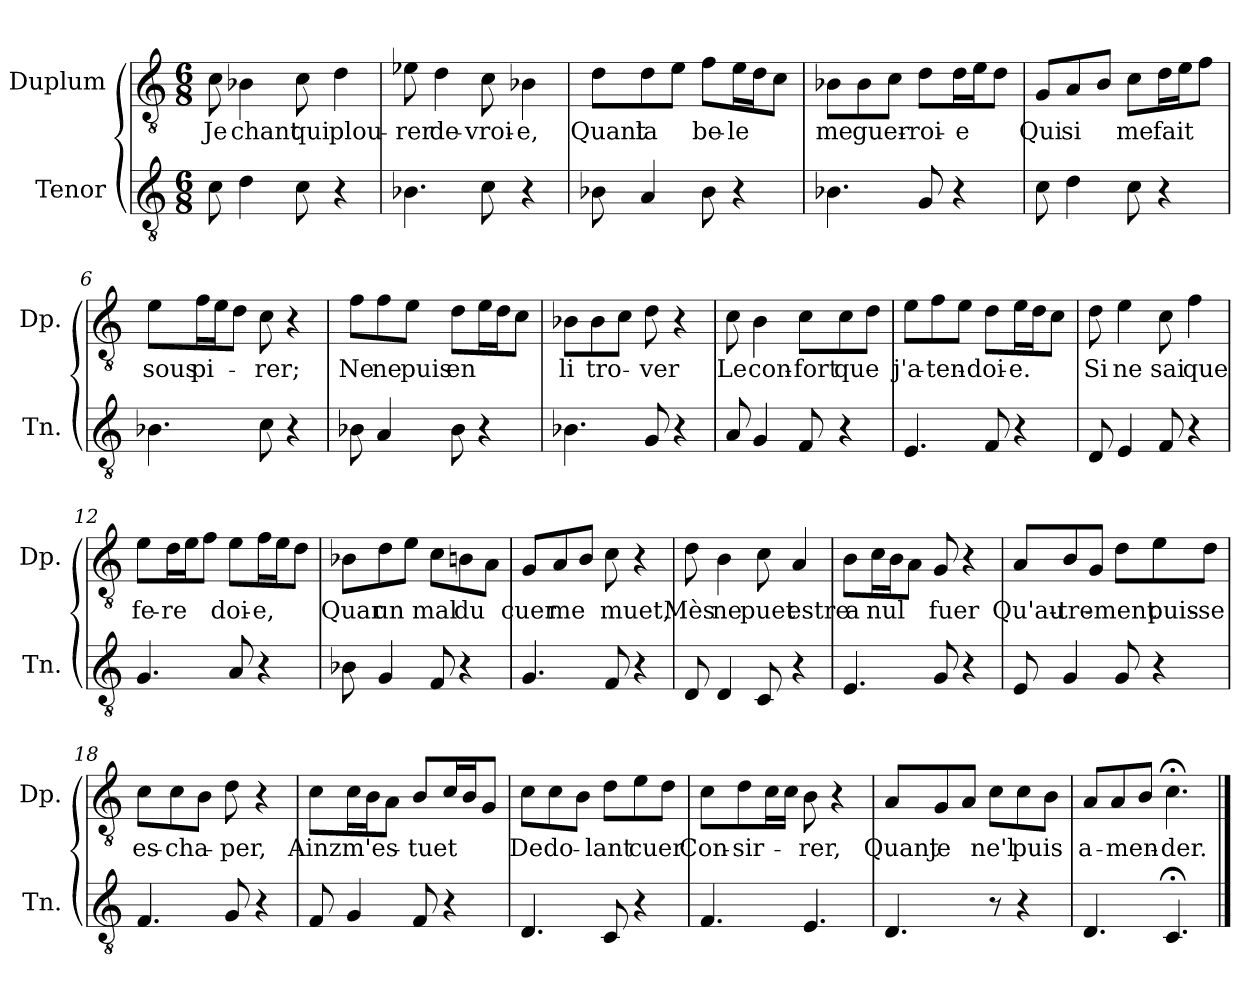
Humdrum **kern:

**kern	**kern	**text
*part2	*part1	*part1
*staff2	*staff1	*staff1
*I"Tenor	*I"Duplum	*
*I'Tn.	*I'Dp.	*
*clefGv2	*clefGv2	*
*k[]	*k[]	*
*M6/8	*M6/8	*
=1	=1	=1
!	!	!LO:LY:b
8c\	8c\	Je
!	!	!LO:LY:b
4d\	4B-X\	chant
!	!	!LO:LY:b
8c\	8c\	qui
!	!	!LO:LY:b
4r	4d\	plou-
=2	=2	=2
!	!	!LO:LY:b
4.B-X\	8e-X\	-rer
!	!	!LO:LY:b
.	4d\	de-
!	!	!LO:LY:b
8c\	8c\	-vroi-
!	!	!LO:LY:b
4r	4B-X\	-e,
=3	=3	=3
!	!	!LO:LY:b
8B-X\	8d\L	Quant
!	!	!LO:LY:b
4A/	8d\	la
.	8e\J	.
!	!	!LO:LY:b
8B-\	8f\L	be-
!	!	!LO:LY:b
4r	16e\L	-le
.	16d\J	.
.	8c\J	.
=4	=4	=4
!	!	!LO:LY:b
4.B-X\	8B-i\L	me
!	!	!LO:LY:b
.	8B-i\	guer-
.	8c\J	.
!	!	!LO:LY:b
8G/	8d\L	-roi-
!	!	!LO:LY:b
4r	16d\L	-e
.	16e\J	.
.	8d\J	.
=5	=5	=5
!	!	!LO:LY:b
8c\	8G/L	Qui
!	!	!LO:LY:b
4d\	8A/	si
.	8B/J	.
!	!	!LO:LY:b
8c\	8c\L	me
!	!	!LO:LY:b
4r	16d\L	fait
.	16e\J	.
.	8f\J	.
!!LO:LB:g=z
=6	=6	=6
!	!	!LO:LY:b
4.B-X\	8e\L	sous
!	!	!LO:LY:b
.	16f\L	pi-
.	16e\J	.
.	8d\J	.
!	!	!LO:LY:b
8c\	8c\	-rer;
4r	4r	.
=7	=7	=7
!	!	!LO:LY:b
8B-X\	8f\L	Ne
!	!	!LO:LY:b
4A/	8f\	ne
!	!	!LO:LY:b
.	8e\J	puis
!	!	!LO:LY:b
8B-\	8d\L	en
4r	16e\L	.
.	16d\J	.
.	8c\J	.
=8	=8	=8
!	!	!LO:LY:b
4.B-X\	8B-i\L	li
!	!	!LO:LY:b
.	8B-i\	tro-
.	8c\J	.
!	!	!LO:LY:b
8G/	8d\	-ver
4r	4r	.
=9	=9	=9
!	!	!LO:LY:b
8A/	8c\	Le
!	!	!LO:LY:b
4G/	4B\	con-
!	!	!LO:LY:b
8F/	8c\L	-fort
!	!	!LO:LY:b
4r	8c\	que
.	8d\J	.
=10	=10	=10
!	!	!LO:LY:b
4.E/	8e\L	j'a-
!	!	!LO:LY:b
.	8f\	-ten-
.	8e\J	.
!	!	!LO:LY:b
8F/	8d\L	-doi-
!	!	!LO:LY:b
4r	16e\L	-e.
.	16d\J	.
.	8c\J	.
=11	=11	=11
!	!	!LO:LY:b
8D/	8d\	Si
!	!	!LO:LY:b
4E/	4e\	ne
!	!	!LO:LY:b
8F/	8c\	sai
!	!	!LO:LY:b
4r	4f\	que
!!LO:LB:g=z
=12	=12	=12
!	!	!LO:LY:b
4.G/	8e\L	fe-
!	!	!LO:LY:b
.	16d\L	-re
.	16e\J	.
.	8f\J	.
!	!	!LO:LY:b
8A/	8e\L	doi-
!	!	!LO:LY:b
4r	16f\L	-e,
.	16e\J	.
.	8d\J	.
=13	=13	=13
!	!	!LO:LY:b
8B-X\	8B-i\L	Quar
!	!	!LO:LY:b
4G/	8d\	un
.	8e\J	.
!	!	!LO:LY:b
8F/	8c\L	mal
!	!	!LO:LY:b
4r	8Bn\	du
.	8A\J	.
=14	=14	=14
!	!	!LO:LY:b
4.G/	8G/L	cuer
!	!	!LO:LY:b
.	8A/	me
.	8B/J	.
!	!	!LO:LY:b
8F/	8c\	muet,
4r	4r	.
=15	=15	=15
!	!	!LO:LY:b
8D/	8d\	Mès
!	!	!LO:LY:b
4D/	4B\	ne
!	!	!LO:LY:b
8C/	8c\	puet
!	!	!LO:LY:b
4r	4A/	estre
=16	=16	=16
!	!	!LO:LY:b
4.E/	8B\L	a
!	!	!LO:LY:b
.	16c\L	nul
.	16B\J	.
.	8A\J	.
!	!	!LO:LY:b
8G/	8G/	fuer
4r	4r	.
!!LO:LB:g=z
=17	=17	=17
!	!	!LO:LY:b
8E/	8A/L	Qu'au-
!	!	!LO:LY:b
4G/	8B/	-tre-
.	8G/J	.
!	!	!LO:LY:b
8G/	8d\L	-ment
!	!	!LO:LY:b
4r	8e\	puis-
!	!	!LO:LY:b
.	8d\J	-se
=18	=18	=18
!	!	!LO:LY:b
4.F/	8c\L	es-
!	!	!LO:LY:b
.	8c\	-cha-
.	8B\J	.
!	!	!LO:LY:b
8G/	8d\	-per,
4r	4r	.
=19	=19	=19
!	!	!LO:LY:b
8F/	8c\L	Ainz
!	!	!LO:LY:b
4G/	16c\L	m'es-
.	16B\J	.
.	8A\J	.
!	!	!LO:LY:b
8F/	8B/L	-tuet
4r	16c/L	.
.	16B/J	.
.	8G/J	.
=20	=20	=20
!	!	!LO:LY:b
4.D/	8c\L	De
!	!	!LO:LY:b
.	8c\	do-
.	8B\J	.
!	!	!LO:LY:b
8C/	8d\L	-lant
!	!	!LO:LY:b
4r	8e\	cuer
.	8d\J	.
=21	=21	=21
!	!	!LO:LY:b
4.F/	8c\L	Con-
!	!	!LO:LY:b
.	8d\	-sir-
*	*tremolo	*
.	16c\	.
.	16c\JJ	.
*	*Xtremolo	*
!	!	!LO:LY:b
4.E/	8B\	-rer,
.	4r	.
!!LO:LB:g=z
=22	=22	=22
!	!	!LO:LY:b
4.D/	8A/L	Quant
!	!	!LO:LY:b
.	8G/	je
.	8A/J	.
!	!	!LO:LY:b
8r	8c\L	ne'l
!	!	!LO:LY:b
4r	8c\	puis
.	8B\J	.
=23	=23	=23
!	!	!LO:LY:b
4.D/	8A/L	a-
!	!	!LO:LY:b
.	8A/	-men-
.	8B/J	.
!	!	!LO:LY:b
4.C;</	4.c;<\	-der.
==	==	==
*-	*-	*-
